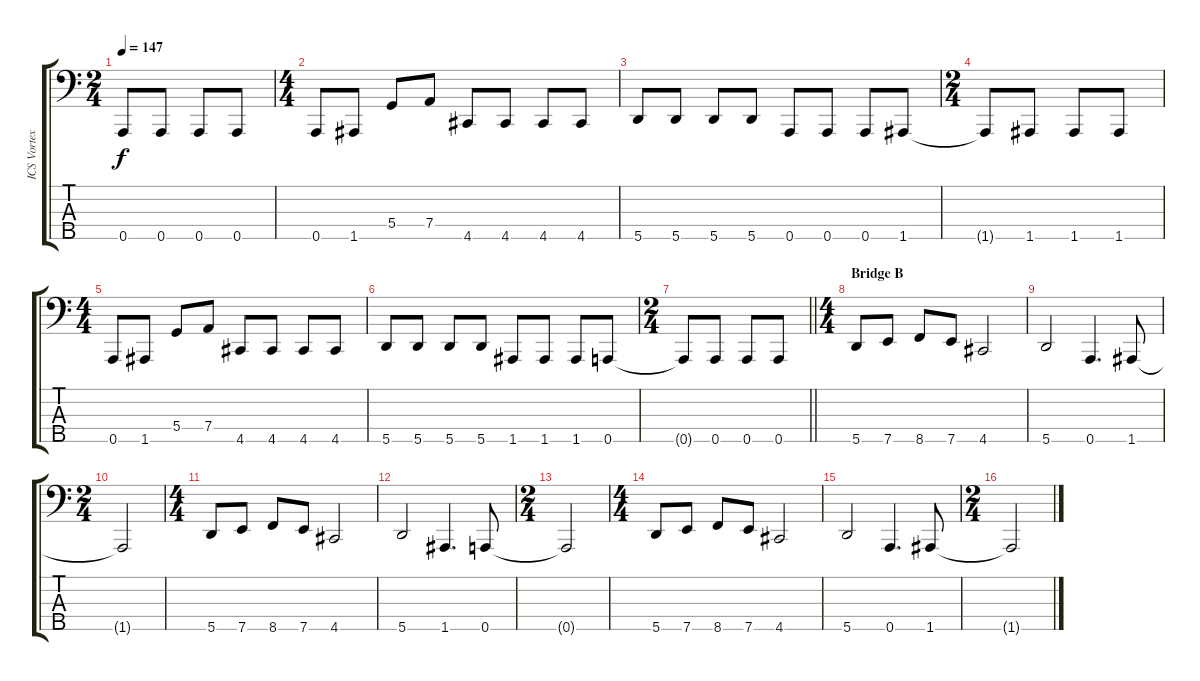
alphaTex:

\track ("ICS Vortex" "ICS Vortex") {instrument electricbassfinger}
\staff {score tabs}
\tuning (F2 C2 G1 D1 A0) {hide}
\ts (2 4)
\tempo 147
\clef f4
\ks c
0.5{t}.8{dy f} 0.5.8 0.5.8 0.5.8 |
\ts (4 4)
0.5.8 1.5.8 5.4.8 7.4.8 4.5.8 4.5.8 4.5.8 4.5.8 |
5.5.8 5.5.8 5.5.8 5.5.8 0.5.8 0.5.8 0.5.8 1.5.8 |
\ts (2 4)
1.5{t}.8 1.5.8 1.5.8 1.5.8 |
\ts (4 4)
0.5.8 1.5.8 5.4.8 7.4.8 4.5.8 4.5.8 4.5.8 4.5.8 |
5.5.8 5.5.8 5.5.8 5.5.8 1.5.8 1.5.8 1.5.8 0.5.8 |
\ts (2 4)
\barLineRight lightlight
0.5{t}.8 0.5.8 0.5.8 0.5.8 |
\ts (4 4)
\section ("" "Bridge B")
5.5.8 7.5.8 8.5.8 7.5.8 4.5.2 |
5.5.2 0.5.4{d} 1.5.8 |
\ts (2 4)
1.5{t}.2 |
\ts (4 4)
5.5.8 7.5.8 8.5.8 7.5.8 4.5.2 |
5.5.2 1.5.4{d} 0.5.8 |
\ts (2 4)
0.5{t}.2 |
\ts (4 4)
5.5.8 7.5.8 8.5.8 7.5.8 4.5.2 |
5.5.2 0.5.4{d} 1.5.8 |
\ts (2 4)
1.5{t}.2
